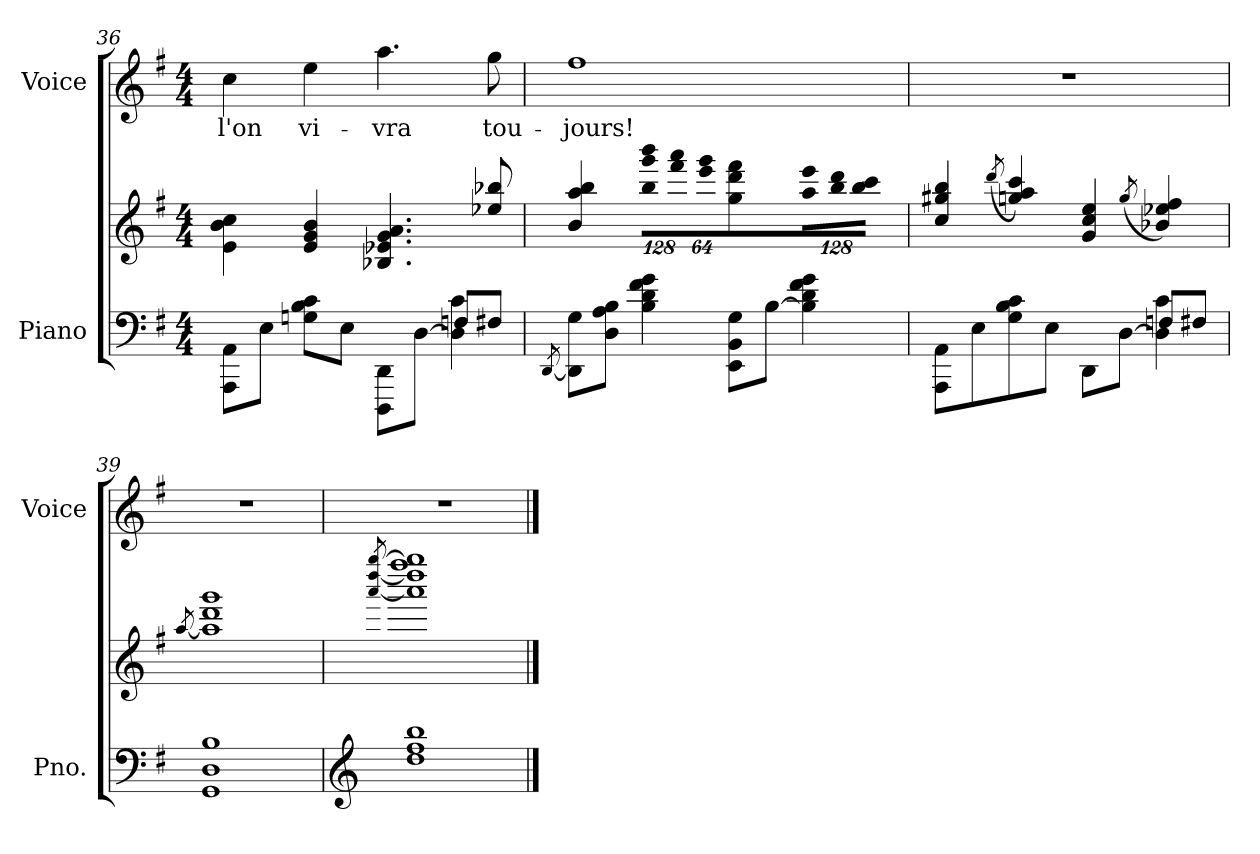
**kern	**kern	**kern	**text
*part2	*part2	*part1	*part1
*staff3	*staff2	*staff1	*staff1
*I"Piano	*	*I"Voice	*
*I'Pno.	*	*I'Voice	*
!!LO:PB:g=z
*clefF4	*clefG2	*clefG2	*
*k[f#]	*k[f#]	*k[f#]	*
*G:	*G:	*G:	*
*M4/4	*M4/4	*M4/4	*
=36	=36	=36	=36
*^	*	*	*
!	!	!	!	!LO:LY:b:color=#000000
8AAAi\ 8AAiL	2.ryy	4ei\ 4bi 4cci	4cci\	l'on
*X8ba	*	*	*	*
8Ei\J	.	.	.	.
!	!	!	!	!LO:LY:b:color=#000000
8Gni\ 8Bi 8ciL	.	4ei/ 4gi 4bi	4eei\	vi-
8Ei\J	.	.	.	.
!	!	!	!	!LO:LY:b:color=#000000
8DDDi\ 8DDiL	.	4.B-Xi/ 4.e-Xi 4.gi 4.ai	4.aai\	-vra
[<8Di\J	.	.	.	.
4Di\] 4ci	8Fni/L	.	.	.
*	*	*8ba	*	*
!	!	!	!	!LO:LY:b:color=#000000
.	8F#Xi/J	8e-i/ 8b-Xi	8ggi\	tou-
*v	*v	*	*	*
=37	=37	=37	=37
[<8qDDi/	.	.	.
!	!	!	!LO:LY:b:color=#000000
8DDi\] 8GiL	4Bi/ 4ai 4bi	1ff#i	-jours!
8Di\ 8Ai 8BiJ	.	.	.
*	*Xbrackettup	*	*
!	!LO:N:vis=8	!	!
4Bi\ 4di 4f#i 4gi	1024%85bi\ 1024%85ggi 1024%85bbiL	.	.
!	!LO:N:vis=8	!	!
.	1024%85ff#i\ 1024%85aai	.	.
!	!LO:N:vis=8	!	!
.	512%43eei\ 512%43ggiJ	.	.
8EEi\ 8BBi 8GiL	4gi\ 4ddi 4ff#i	.	.
[<8Bi\J	.	.	.
!	!LO:N:vis=8	!	!
4Bi\] 4di 4f#i 4gi	1024%85ai\ 1024%85eeiL	.	.
!	!LO:N:vis=8	!	!
.	1024%85bi\ 1024%85ddi	.	.
!	!LO:N:vis=8	!	!
.	512%43bi\ 512%43cciJ	.	.
!!LO:LB:g=z
=38	=38	=38	=38
*^	*	*	*
8AAAi\ 8AAiL	2.ryy	4ci/ 4g#Xi 4bi	1r	.
8Ei\	.	.	.	.
.	.	(8qddi/	.	.
8Gi\ 8Bi 8ci	.	4gni/ 4ai 4cci)	.	.
8Ei\J	.	.	.	.
8DDi\L	.	4Gi/ 4ci 4ei	.	.
[<8Di\J	.	.	.	.
.	.	(8qgi/	.	.
4Di\] 4ci	8Fni/L	4B-Xi/ 4e-Xi 4f#i)	.	.
.	8F#Xi/J	.	.	.
*v	*v	*	*	*
=39	=39	=39	=39
.	[<8qai/	.	.
1GGi 1Di 1Bi	1ai] 1ddi 1ggi	1r	.
=40	=40	=40	=40
*clefG2	*	*	*
.	[<8qaai/ [<8qdddi [>8qgggi	.	.
1ddi 1ff#i 1bbi	1aai] 1dddi] 1fff#i 1gggi]	1r	.
==	==	==	==
*-	*-	*-	*-
